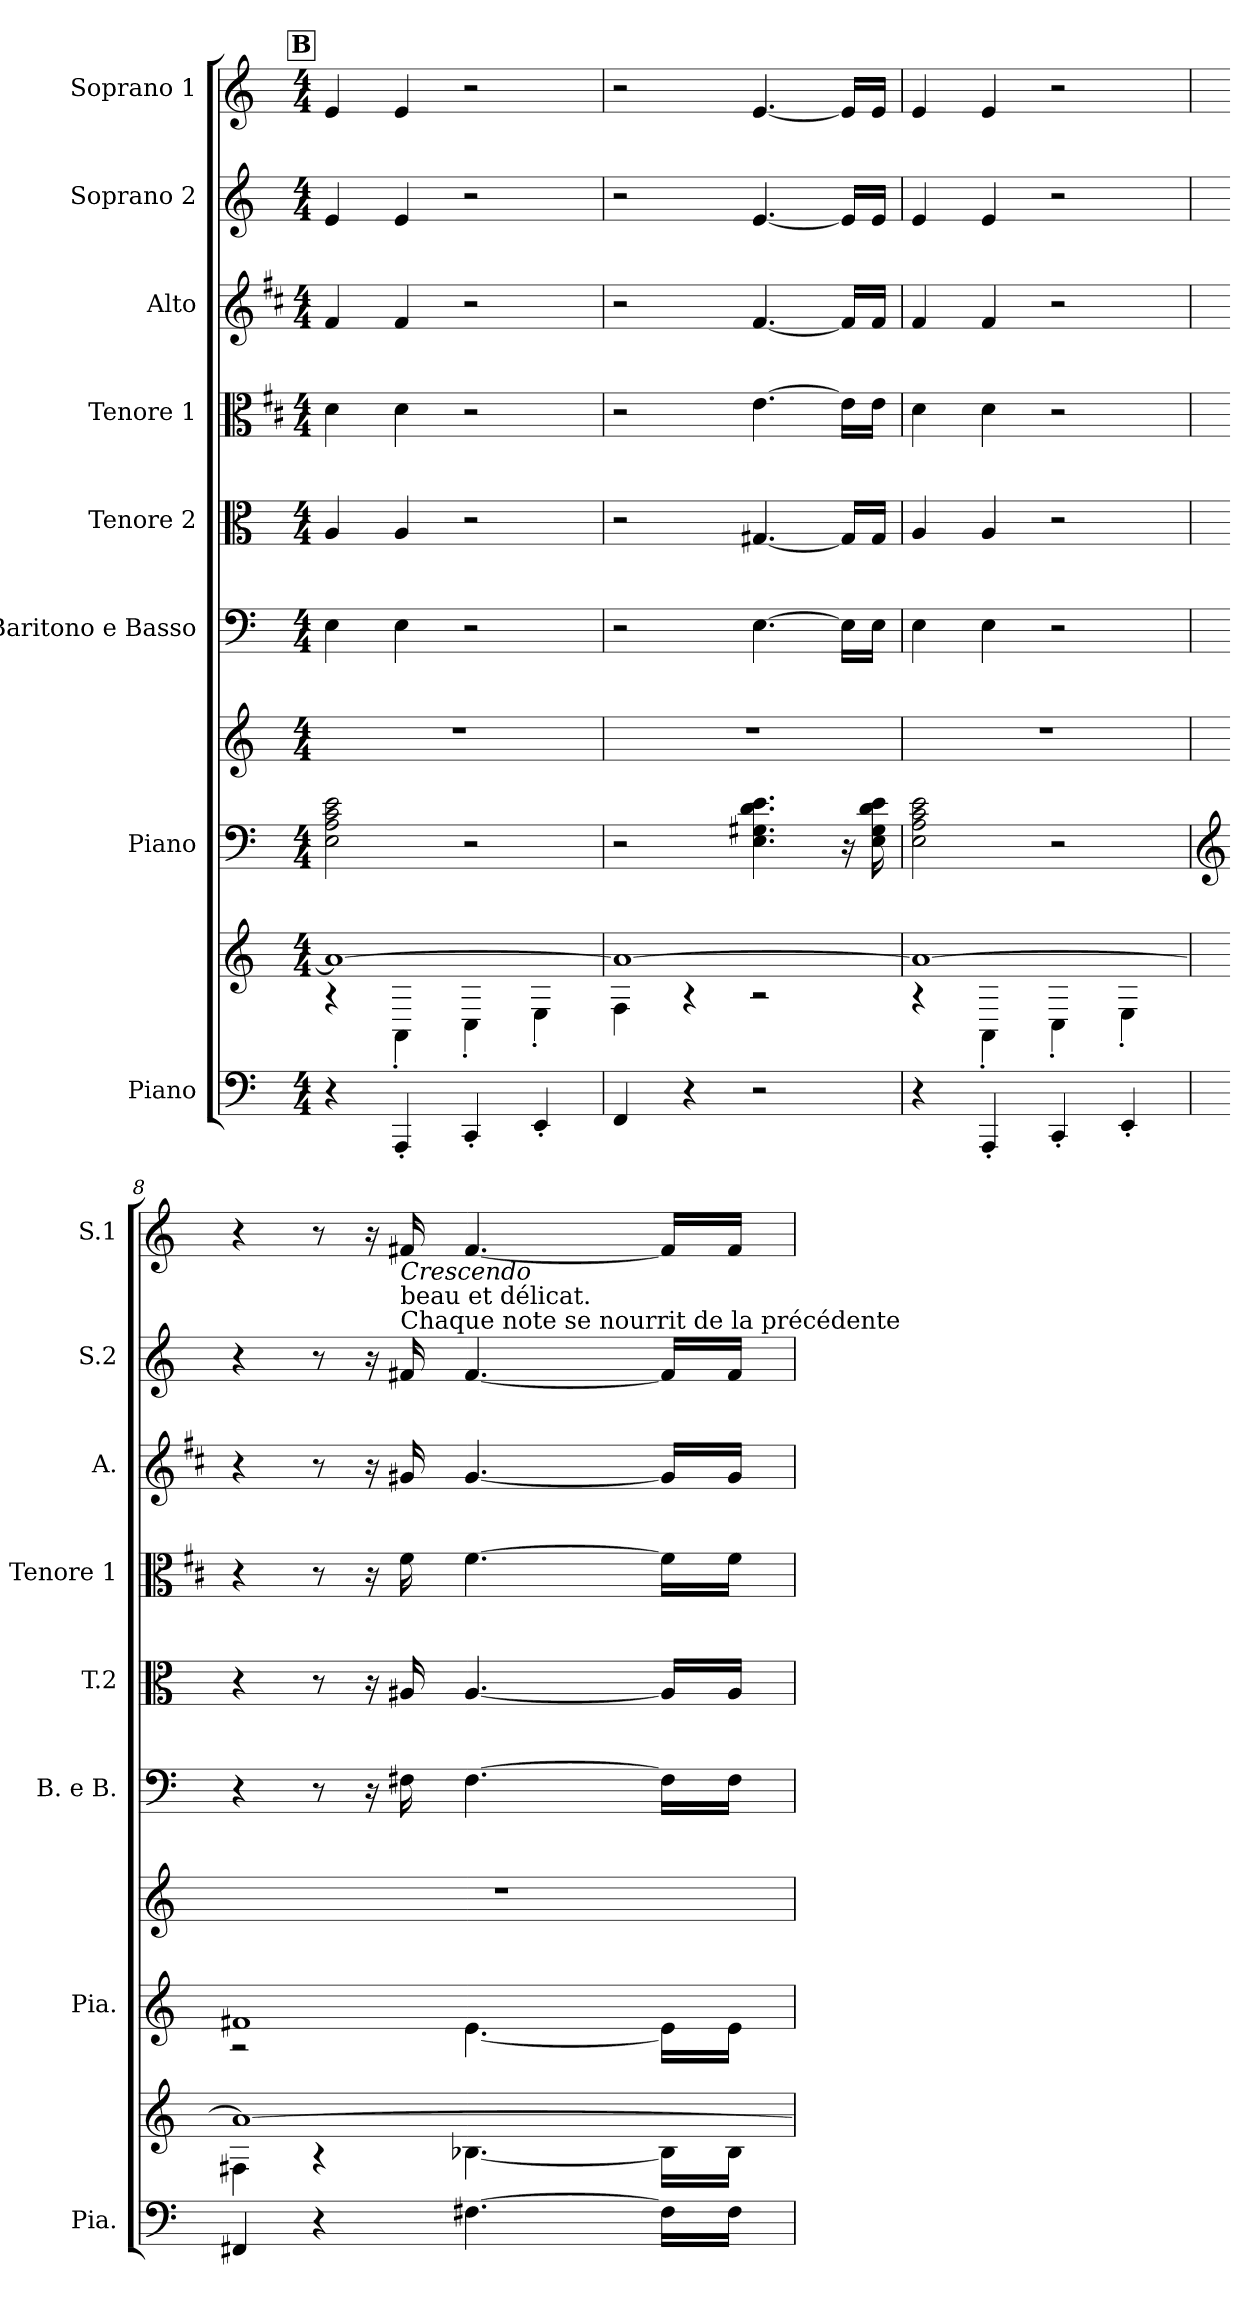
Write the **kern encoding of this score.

**kern	**kern	**kern	**kern	**kern	**kern	**kern	**kern	**kern	**kern
*part8	*part8	*part7	*part7	*part6	*part5	*part4	*part3	*part2	*part1
*staff10	*staff9	*staff8	*staff7	*staff6	*staff5	*staff4	*staff3	*staff2	*staff1
*I"Piano	*	*I"Piano	*	*I"Baritono e Basso	*I"Tenore 2	*I"Tenore 1	*I"Alto	*I"Soprano 2	*I"Soprano 1
*I'Pia.	*	*I'Pia.	*	*I'B. e B.	*I'T.2	*I'Tenore 1	*I'A.	*I'S.2	*I'S.1
!!LO:PB:g=z
*clefF4	*clefG2	*clefF4	*clefG2	*clefF4	*clefC3	*clefC3	*clefG2	*clefG2	*clefG2
*	*	*	*	*	*	*ITrd1c2	*ITrd1c2	*	*
*k[]	*k[]	*k[]	*k[]	*k[]	*k[]	*k[]	*k[]	*k[]	*k[]
*M4/4	*M4/4	*M4/4	*M4/4	*M4/4	*M4/4	*M4/4	*M4/4	*M4/4	*M4/4
!!LO:REH:place=s1:a:B:fs=14:t=B
=5	=5	=5	=5	=5	=5	=5	=5	=5	=5
*	*^	*	*	*	*	*	*	*	*
4r	1a_	4r	2E\ 2A\ 2c\ 2e\	1r	4E\	4A/	4c\	4e/	4e/	4e/
4AAA'/	.	4AA'\	.	.	4E\	4A/	4c\	4e/	4e/	4e/
4CC'/	.	4C'\	2r	.	2r	2r	2r	2r	2r	2r
4EE'/	.	4E'\	.	.	.	.	.	.	.	.
=6	=6	=6	=6	=6	=6	=6	=6	=6	=6	=6
4FF/	1a_	4F\	2r	1r	2r	2r	2r	2r	2r	2r
4r	.	4r	.	.	.	.	.	.	.	.
2r	.	2r	4.E\ 4.G#X\ 4.d\ 4.e\	.	[4.E\	[4.G#X/	[4.d\	[4.e/	[4.e/	[4.e/
.	.	.	16r	.	16E\LL]	16G#/LL]	16d\LL]	16e/LL]	16e/LL]	16e/LL]
.	.	.	16E\ 16G#\ 16d\ 16e\	.	16E\JJ	16G#/JJ	16d\JJ	16e/JJ	16e/JJ	16e/JJ
=7	=7	=7	=7	=7	=7	=7	=7	=7	=7	=7
4r	1a_	4r	2E\ 2A\ 2c\ 2e\	1r	4E\	4A/	4c\	4e/	4e/	4e/
4AAA'/	.	4AA'\	.	.	4E\	4A/	4c\	4e/	4e/	4e/
4CC'/	.	4C'\	2r	.	2r	2r	2r	2r	2r	2r
4EE'/	.	4E'\	.	.	.	.	.	.	.	.
=8	=8	=8	=8	=8	=8	=8	=8	=8	=8	=8
*	*	*	*clefG2	*	*	*	*	*	*	*
*	*	*	*^	*	*	*	*	*	*	*
4FF#X/	1a_	4F#X\	1f#X	2r	1r	4r	4r	4r	4r	4r	4r
4r	.	4r	.	.	.	8r	8r	8r	8r	8r	8r
.	.	.	.	.	.	16r	16r	16r	16r	16r	16r
!	!	!	!	!	!	!	!	!	!	!	!LO:TX:b:i:t=Crescendo
!	!	!	!	!	!	!	!	!	!	!	!LO:TX:b:t=beau et délicat.
!	!	!	!	!	!	!	!	!	!	!	!LO:TX:b:t=Chaque note se nourrit de la précédente
.	.	.	.	.	.	16F#X\	16A#X/	16e\	16f#X/	16f#X/	16f#X/
[4.F#X\	.	[4.B-X\	.	[4.e\	.	[4.F#\	[4.A#/	[4.e\	[4.f#/	[4.f#/	[4.f#/
16F#\LL]	.	16B-\LL]	.	16e\LL]	.	16F#\LL]	16A#/LL]	16e\LL]	16f#/LL]	16f#/LL]	16f#/LL]
16F#\JJ	.	16B-\JJ	.	16e\JJ	.	16F#\JJ	16A#/JJ	16e\JJ	16f#/JJ	16f#/JJ	16f#/JJ
*	*v	*v	*	*	*	*	*	*	*	*	*
*	*	*v	*v	*	*	*	*	*	*	*
=	=	=	=	=	=	=	=	=	=
*-	*-	*-	*-	*-	*-	*-	*-	*-	*-
